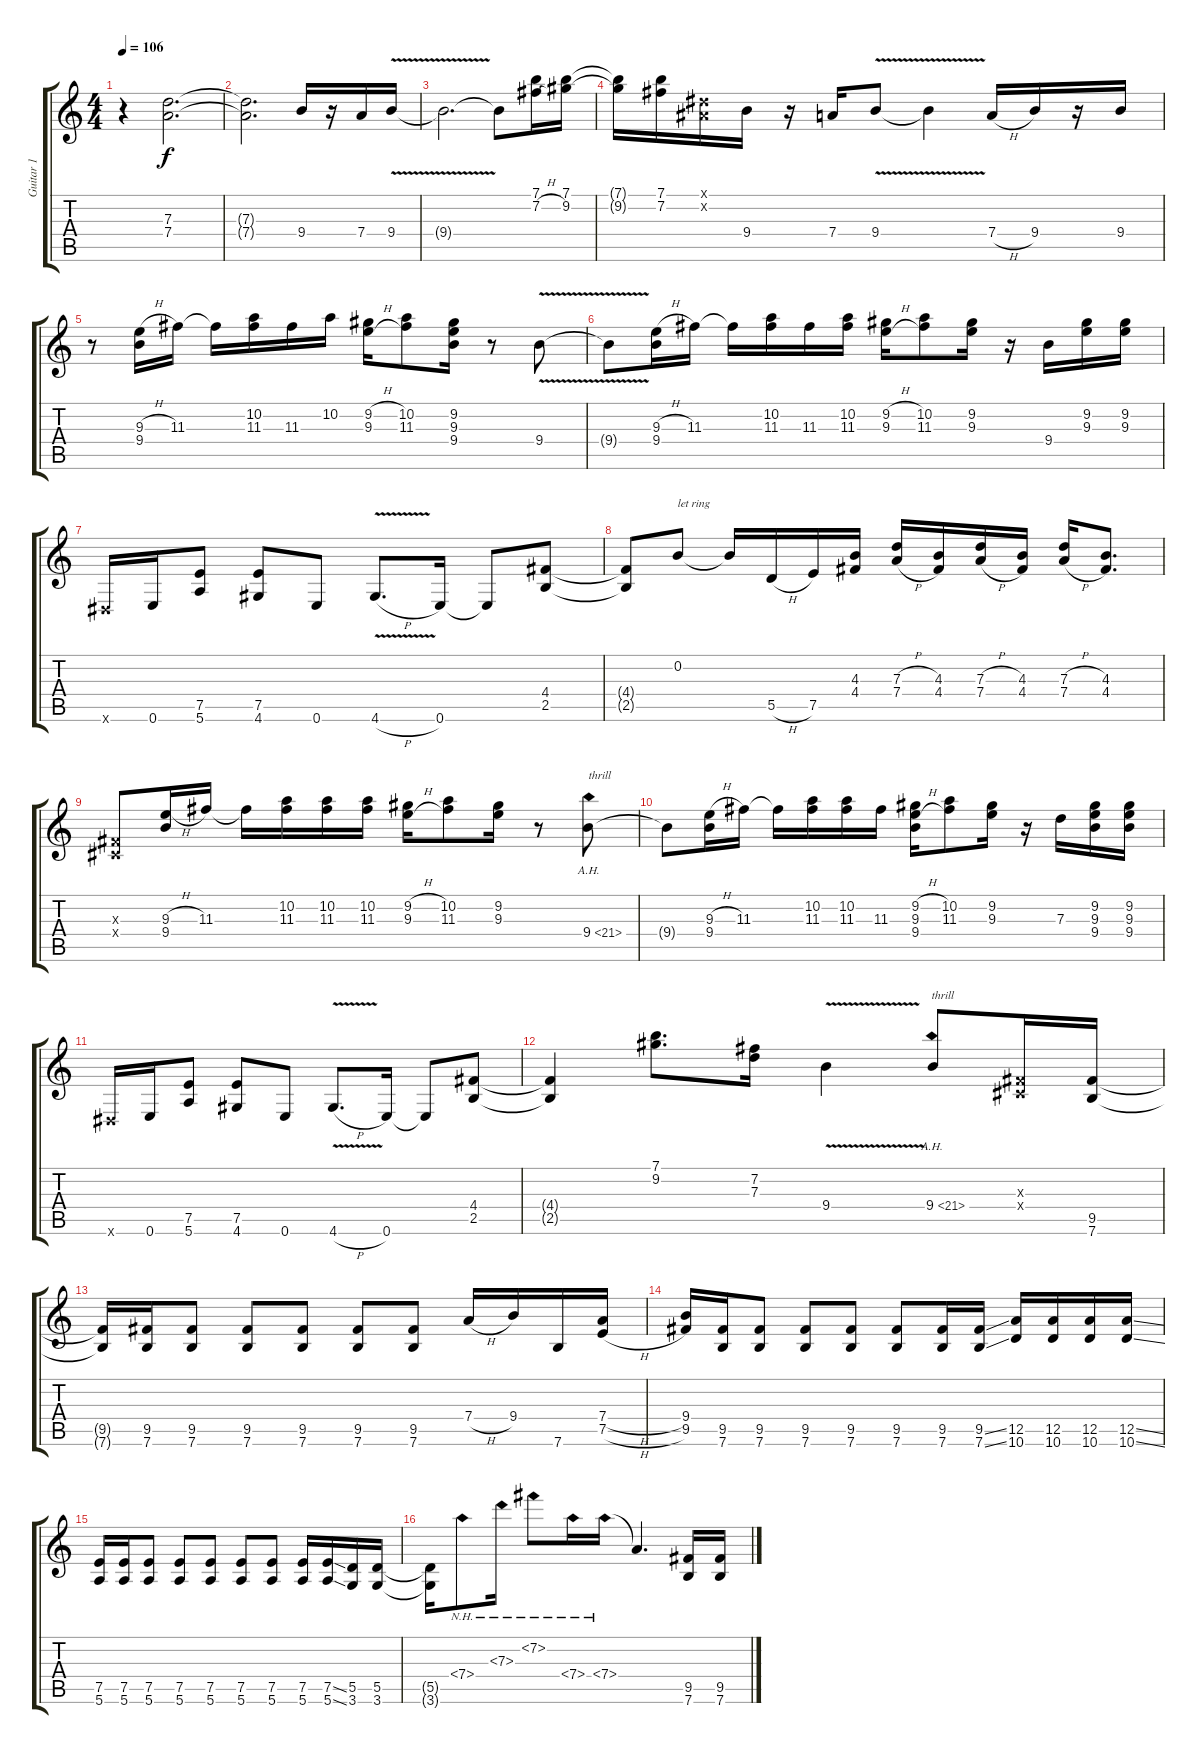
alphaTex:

\track ("Guitar 1" "Guitar 1") {instrument distortionguitar}
\staff {score tabs}
\tuning (E4 B3 G3 D3 A2 E2) {hide}
\ts (4 4)
\tempo 106
\clef g2
\ks c
r.4{dy f instrument distortionguitar} (7.3 7.4).2{d} |
(7.3{t} 7.4{t}).2{d} 9.4.16 r.16 7.4.16 9.4{v}.16 |
9.4{t}.2{d} 9.4{t}.8 (7.1 7.2{h}).16 (7.1 9.2).16 |
(7.1{t} 9.2{t}).16 (7.1 7.2).16 (-1.1{x} -1.2{x}).16 9.4.16 r.16 7.4.16 9.4{v}.8 9.4{t}.4 7.4{h}.16 9.4.16 r.16 9.4.16 |
r.8 (9.3{h} 9.4).16 11.3.16 11.3{t}.16 (10.2 11.3).16 11.3.16 10.2.16 (9.2{h} 9.3{h}).16 (10.2 11.3).8 (9.2 9.3 9.4).16 r.8 9.4{v}.8 |
9.4{t}.8 (9.3{h} 9.4).16 11.3.16 11.3{t}.16 (10.2 11.3).16 11.3.16 (10.2 11.3).16 (9.2{h} 9.3{h}).16 (10.2 11.3).8 (9.2 9.3).16 r.16 9.4.16 (9.2 9.3).16 (9.2 9.3).16 |
-1.6{x}.16 0.6.16 (7.5 5.6).8 (7.5 4.6).8 0.6.8 4.6{v h}.8{d} 0.6.16 0.6{t}.8 (4.4 2.5).8 |
(4.4{t} 2.5{t}).8 0.2.8{txt "let ring"} 0.2{t}.16 5.5{h}.16 7.5.16 (4.3 4.4).16 (7.3{h} 7.4{h}).16 (4.3 4.4).16 (7.3{h} 7.4{h}).16 (4.3 4.4).16 (7.3{h} 7.4{h}).16 (4.3 4.4).8{d} |
(-1.3{x} -1.4{x}).8 (9.3{h} 9.4).16 11.3.16 11.3{t}.16 (10.2 11.3).16 (10.2 11.3).16 (10.2 11.3).16 (9.2{h} 9.3{h}).16 (10.2 11.3).8 (9.2 9.3).16 r.8 9.4{ah 12}.8{txt "thrill"} |
9.4{t}.8 (9.3{h} 9.4).16 11.3.16 11.3{t}.16 (10.2 11.3).16 (10.2 11.3).16 11.3.16 (9.2{h} 9.3{h} 9.4).16 (10.2 11.3).8 (9.2 9.3).16 r.16 7.3.16 (9.2 9.3 9.4).16 (9.2 9.3 9.4).16 |
-1.6{x}.16 0.6.16 (7.5 5.6).8 (7.5 4.6).8 0.6.8 4.6{v h}.8{d} 0.6.16 0.6{t}.8 (4.4 2.5).8 |
(4.4{t} 2.5{t}).4 (7.1 9.2).8{d} (7.2 7.3).16 9.4{v}.4 9.4{ah 12}.8{txt "thrill"} (-1.3{x} -1.4{x}).16 (9.5 7.6).16 |
(9.5{t} 7.6{t}).16 (9.5 7.6).16 (9.5 7.6).8 (9.5 7.6).8 (9.5 7.6).8 (9.5 7.6).8 (9.5 7.6).8 7.4{h}.16 9.4.16 7.6.16 (7.4{h} 7.5{h}).16 |
(9.4 9.5).16 (9.5 7.6).16 (9.5 7.6).8 (9.5 7.6).8 (9.5 7.6).8 (9.5 7.6).8 (9.5 7.6).16 (9.5{ss} 7.6{ss}).16 (12.5 10.6).16 (12.5 10.6).16 (12.5 10.6).16 (12.5{ss} 10.6{ss}).16 |
(7.5 5.6).16 (7.5 5.6).16 (7.5 5.6).8 (7.5 5.6).8 (7.5 5.6).8 (7.5 5.6).8 (7.5 5.6).8 (7.5 5.6).16 (7.5{ss} 5.6{ss}).16 (5.5 3.6).16 (5.5 3.6).16 |
(5.5{t} 3.6{t}).16 7.4{nh}.8 7.3{nh}.16 7.2{nh}.8 7.4{nh}.16 7.4{nh}.16 7.4{t}.4{d} (9.5 7.6).16 (9.5 7.6).16
